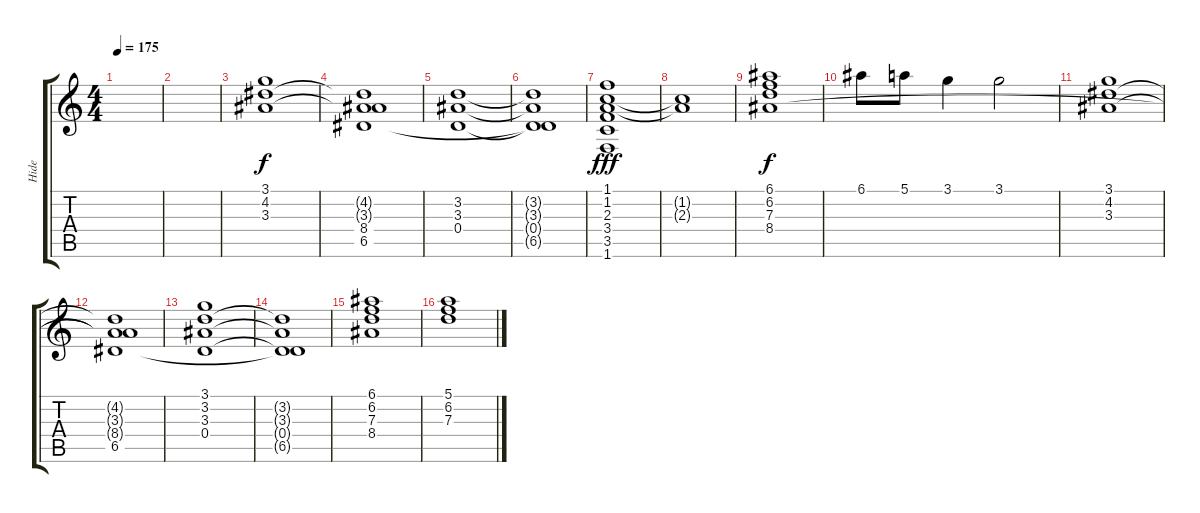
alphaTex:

\track ("Hide" "Hide") {instrument distortionguitar}
\staff {score tabs}
\tuning (E4 B3 G3 D3 A2 E2) {hide}
\ts (4 4)
\tempo 175
\clef g2
\ks c
|
|
(3.1 4.2 3.3).1{dy f volume 16 instrument distortionguitar} |
(4.2{t} 3.3{t} 8.4 6.5).1 |
(3.2 3.3 0.4).1 |
(3.2{t} 3.3{t} 0.4{t} 6.5{t}).1 |
(1.1 1.2 2.3 3.4 3.5 1.6).1{dy fff} |
(1.2{t} 2.3{t}).1 |
(6.1 6.2 7.3 8.4).1{dy f} |
6.1.8 5.1.8 3.1.4 3.1.2 |
(3.1 4.2 3.3).1 |
(4.2{t} 3.3{t} 8.4{t} 6.5).1 |
(3.1 3.2 3.3 0.4).1 |
(3.2{t} 3.3{t} 0.4{t} 6.5{t}).1 |
(6.1 6.2 7.3 8.4).1 |
(5.1 6.2 7.3).1
